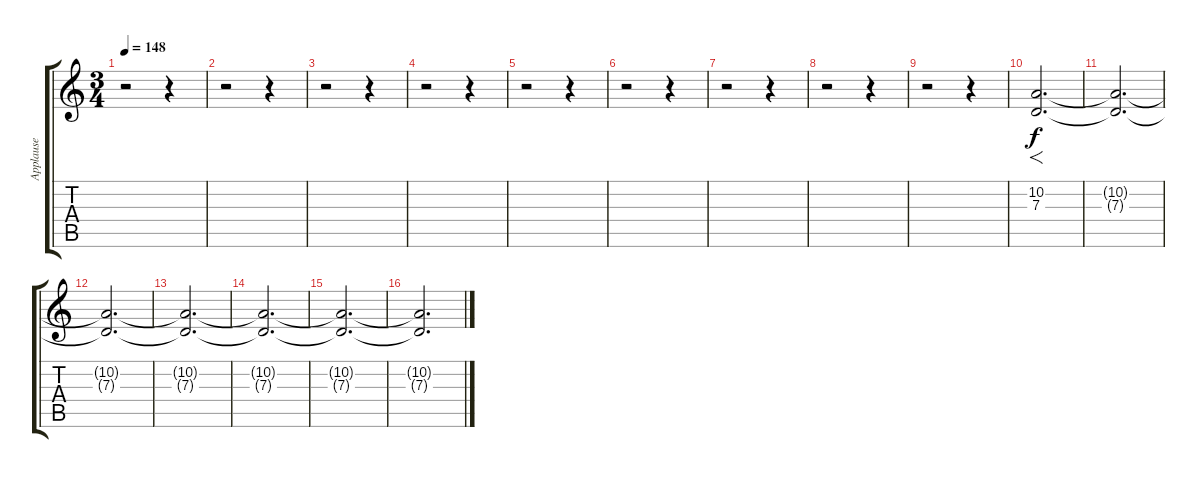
\track ("Applause" "Applause") {instrument applause}
\staff {score tabs}
\tuning (E4 B3 G3 D3 A2 E2) {hide}
\ts (3 4)
\tempo 148
\clef g2
\ks c
r.2{dy f} r.4 |
r.2 r.4 |
r.2 r.4 |
r.2 r.4 |
r.2 r.4 |
r.2 r.4 |
r.2 r.4 |
r.2 r.4 |
r.2 r.4 |
(10.2 7.3).2{f d} |
(10.2{t} 7.3{t}).2{d} |
(10.2{t} 7.3{t}).2{d} |
(10.2{t} 7.3{t}).2{d} |
(10.2{t} 7.3{t}).2{d} |
(10.2{t} 7.3{t}).2{d} |
(10.2{t} 7.3{t}).2{d}
